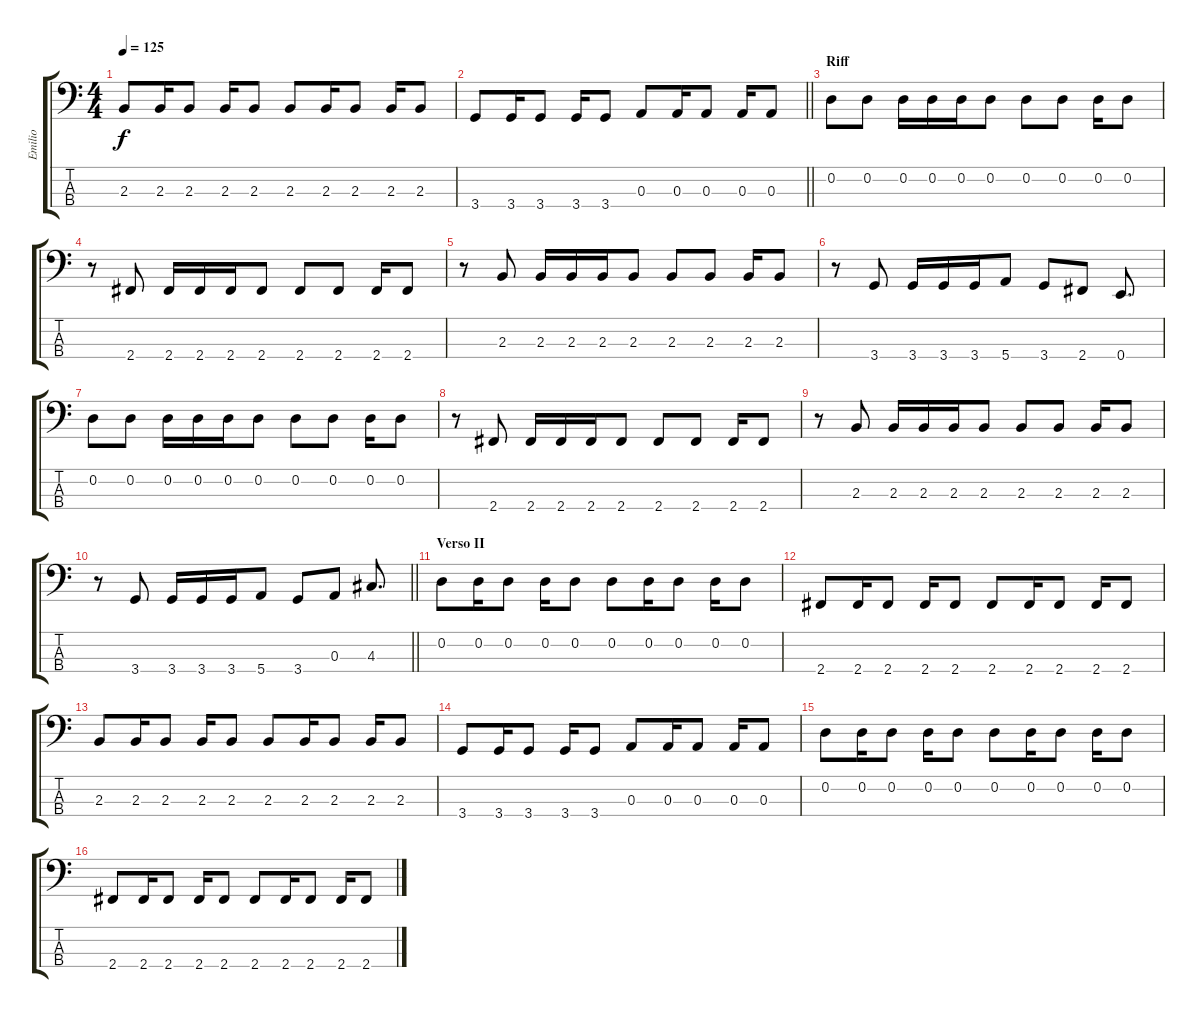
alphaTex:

\track ("Emilio" "Emilio") {instrument electricbasspick}
\staff {score tabs}
\tuning (G2 D2 A1 E1) {hide}
\ts (4 4)
\tempo 125
\clef f4
\ks c
2.3.8{dy f} 2.3.16 2.3.8 2.3.16 2.3.8 2.3.8 2.3.16 2.3.8 2.3.16 2.3.8 |
\barLineRight lightlight
3.4.8 3.4.16 3.4.8 3.4.16 3.4.8 0.3.8 0.3.16 0.3.8 0.3.16 0.3.8 |
\section ("" "Riff")
0.2.8 0.2.8 0.2.16 0.2.16 0.2.16 0.2.8 0.2.8 0.2.8 0.2.16 0.2.8 |
r.8 2.4.8 2.4.16 2.4.16 2.4.16 2.4.8 2.4.8 2.4.8 2.4.16 2.4.8 |
r.8 2.3.8 2.3.16 2.3.16 2.3.16 2.3.8 2.3.8 2.3.8 2.3.16 2.3.8 |
r.8 3.4.8 3.4.16 3.4.16 3.4.16 5.4.8 3.4.8 2.4.8 0.4.8{d} |
0.2.8 0.2.8 0.2.16 0.2.16 0.2.16 0.2.8 0.2.8 0.2.8 0.2.16 0.2.8 |
r.8 2.4.8 2.4.16 2.4.16 2.4.16 2.4.8 2.4.8 2.4.8 2.4.16 2.4.8 |
r.8 2.3.8 2.3.16 2.3.16 2.3.16 2.3.8 2.3.8 2.3.8 2.3.16 2.3.8 |
\barLineRight lightlight
r.8 3.4.8 3.4.16 3.4.16 3.4.16 5.4.8 3.4.8 0.3.8 4.3.8{d} |
\section ("" "Verso II")
0.2.8 0.2.16 0.2.8 0.2.16 0.2.8 0.2.8 0.2.16 0.2.8 0.2.16 0.2.8 |
2.4.8 2.4.16 2.4.8 2.4.16 2.4.8 2.4.8 2.4.16 2.4.8 2.4.16 2.4.8 |
2.3.8 2.3.16 2.3.8 2.3.16 2.3.8 2.3.8 2.3.16 2.3.8 2.3.16 2.3.8 |
3.4.8 3.4.16 3.4.8 3.4.16 3.4.8 0.3.8 0.3.16 0.3.8 0.3.16 0.3.8 |
0.2.8 0.2.16 0.2.8 0.2.16 0.2.8 0.2.8 0.2.16 0.2.8 0.2.16 0.2.8 |
2.4.8 2.4.16 2.4.8 2.4.16 2.4.8 2.4.8 2.4.16 2.4.8 2.4.16 2.4.8
